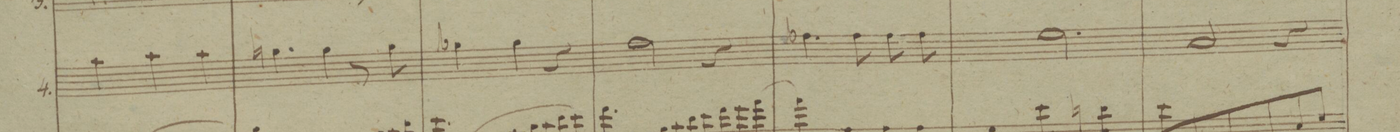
**kern	**text	**text	**dynam
*I"4.	*	*	*
*clefF4	*	*	*
*k[b-]	*	*	*
*M3/4	*	*	*
4c\	.	re-	.
4c\	.	-gni	.
4c\	.	non	.
=98	=98	=98	=98
4Bn\	.	e-	.
4B\	.	-rit	.
8r	.	.	.
8B\	.	non	.
=99	=99	=99	=99
4B-X\	.	e-	.
4B-\	.	-rit	.
4r	.	.	.
=100	=100	=100	=100
2A\	.	non	.
4r	.	.	.
=101	=101	=101	=101
4.A-X\	.	non	.
8A-\	.	non	.
8A-\	.	e-	.
8A-\	.	-rit	.
=102	=102	=102	=102
2.G\	.	fi-	.
=103	=103	=103	=103
2C/	.	-nis	.
4r	.	.	.
=104	=104	=104	=104
*-	*-	*-	*-
